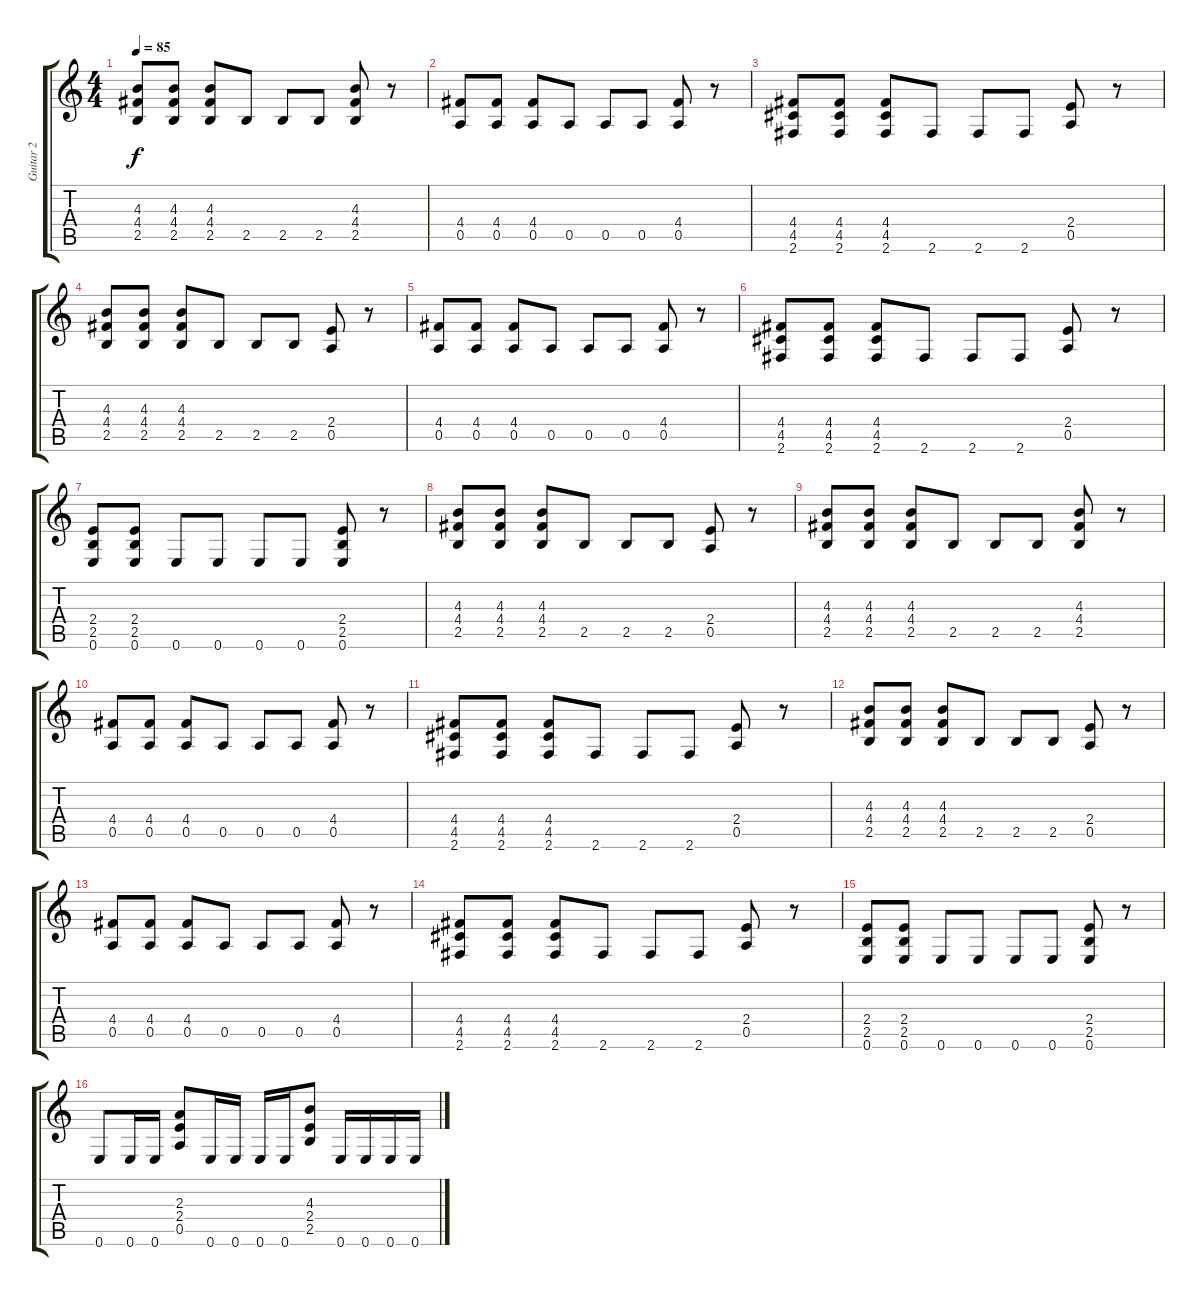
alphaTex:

\track ("Guitar 2" "Guitar 2") {instrument distortionguitar}
\staff {score tabs}
\tuning (E4 B3 G3 D3 A2 E2) {hide}
\ts (4 4)
\tempo 85
\clef g2
\ks c
(4.3 4.4 2.5).8{dy f} (4.3 4.4 2.5).8 (4.3 4.4 2.5).8 2.5.8 2.5.8 2.5.8 (4.3 4.4 2.5).8 r.8 |
(4.4 0.5).8 (4.4 0.5).8 (4.4 0.5).8 0.5.8 0.5.8 0.5.8 (4.4 0.5).8 r.8 |
(4.4 4.5 2.6).8 (4.4 4.5 2.6).8 (4.4 4.5 2.6).8 2.6.8 2.6.8 2.6.8 (2.4 0.5).8 r.8 |
(4.3 4.4 2.5).8 (4.3 4.4 2.5).8 (4.3 4.4 2.5).8 2.5.8 2.5.8 2.5.8 (2.4 0.5).8 r.8 |
(4.4 0.5).8 (4.4 0.5).8 (4.4 0.5).8 0.5.8 0.5.8 0.5.8 (4.4 0.5).8 r.8 |
(4.4 4.5 2.6).8 (4.4 4.5 2.6).8 (4.4 4.5 2.6).8 2.6.8 2.6.8 2.6.8 (2.4 0.5).8 r.8 |
(2.4 2.5 0.6).8 (2.4 2.5 0.6).8 0.6.8 0.6.8 0.6.8 0.6.8 (2.4 2.5 0.6).8 r.8 |
(4.3 4.4 2.5).8 (4.3 4.4 2.5).8 (4.3 4.4 2.5).8 2.5.8 2.5.8 2.5.8 (2.4 0.5).8 r.8 |
(4.3 4.4 2.5).8 (4.3 4.4 2.5).8 (4.3 4.4 2.5).8 2.5.8 2.5.8 2.5.8 (4.3 4.4 2.5).8 r.8 |
(4.4 0.5).8 (4.4 0.5).8 (4.4 0.5).8 0.5.8 0.5.8 0.5.8 (4.4 0.5).8 r.8 |
(4.4 4.5 2.6).8 (4.4 4.5 2.6).8 (4.4 4.5 2.6).8 2.6.8 2.6.8 2.6.8 (2.4 0.5).8 r.8 |
(4.3 4.4 2.5).8 (4.3 4.4 2.5).8 (4.3 4.4 2.5).8 2.5.8 2.5.8 2.5.8 (2.4 0.5).8 r.8 |
(4.4 0.5).8 (4.4 0.5).8 (4.4 0.5).8 0.5.8 0.5.8 0.5.8 (4.4 0.5).8 r.8 |
(4.4 4.5 2.6).8 (4.4 4.5 2.6).8 (4.4 4.5 2.6).8 2.6.8 2.6.8 2.6.8 (2.4 0.5).8 r.8 |
(2.4 2.5 0.6).8 (2.4 2.5 0.6).8 0.6.8 0.6.8 0.6.8 0.6.8 (2.4 2.5 0.6).8 r.8 |
0.6.8 0.6.16 0.6.16 (2.3 2.4 0.5).8 0.6.16 0.6.16 0.6.16 0.6.16 (4.3 2.4 2.5).8 0.6.16 0.6.16 0.6.16 0.6.16
